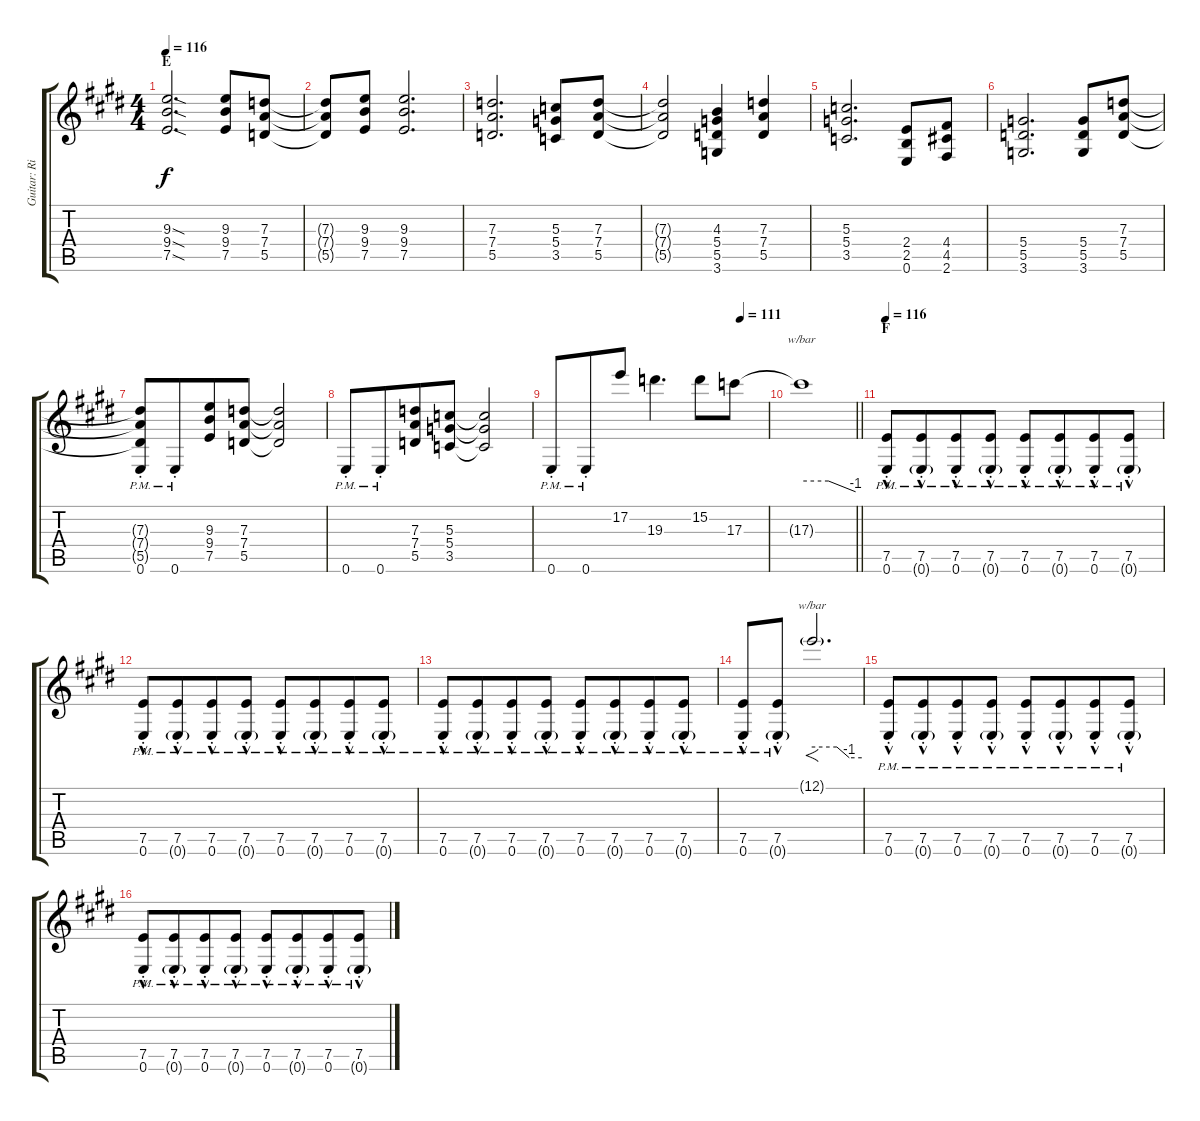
\track ("Guitar: Rik" "Guitar: Ri") {instrument overdrivenguitar}
\staff {score tabs}
\tuning (E4 B3 G3 D3 A2 E2) {hide}
\ts (4 4)
\section ("" "E")
\tempo 116
\clef g2
\ks e
(9.3{sod} 9.4{sod} 7.5{sod}).2{d dy f} (9.3 9.4 7.5).8 (7.3 7.4 5.5).8 |
(7.3{t} 7.4{t} 5.5{t}).8 (9.3 9.4 7.5).8 (9.3 9.4 7.5).2{d} |
(7.3 7.4 5.5).2{d} (5.3 5.4 3.5).8 (7.3 7.4 5.5).8 |
(7.3{t} 7.4{t} 5.5{t}).2 (4.3 5.4 5.5 3.6).4 (7.3 7.4 5.5).4 |
(5.3 5.4 3.5).2{d} (2.4 2.5 0.6).8 (4.4 4.5 2.6).8 |
(5.4 5.5 3.6).2{d} (5.4 5.5 3.6).8 (7.3 7.4 5.5).8 |
(7.3{t} 7.4{t} 5.5{t} 0.6{pm st}).8 0.6{pm st}.8{beam merge} (9.3 9.4 7.5).8 (7.3 7.4 5.5).8 (7.3{t} 7.4{t} 5.5{t}).2 |
0.6{pm st}.8 0.6{pm st}.8{beam merge} (7.3 7.4 5.5).8 (5.3 5.4 3.5).8 (5.3{t} 5.4{t} 3.5{t}).2 |
\tempo (111 0.875)
0.6{pm st}.8 0.6{pm st}.8{beam merge} 17.2.8 19.3.4{d} 15.2.8 17.3.8 |
\barLineRight lightlight
17.3{t}.1{tbe (custom default 0 0 30 0 60 -4)} |
\section ("" "F")
\tempo 116
(7.5{hac pm st} 0.6{pm st}).8 (7.5{hac pm st} 0.6{g pm st}).8{beam merge} (7.5{hac pm st} 0.6{pm st}).8 (7.5{hac pm st} 0.6{g pm st}).8 (7.5{hac pm st} 0.6{pm st}).8 (7.5{hac pm st} 0.6{g pm st}).8{beam merge} (7.5{hac pm st} 0.6{pm st}).8 (7.5{hac pm st} 0.6{g pm st}).8 |
(7.5{hac pm st} 0.6{pm st}).8 (7.5{hac pm st} 0.6{g pm st}).8{beam merge} (7.5{hac pm st} 0.6{pm st}).8 (7.5{hac pm st} 0.6{g pm st}).8 (7.5{hac pm st} 0.6{pm st}).8 (7.5{hac pm st} 0.6{g pm st}).8{beam merge} (7.5{hac pm st} 0.6{pm st}).8 (7.5{hac pm st} 0.6{g pm st}).8 |
(7.5{hac pm st} 0.6{pm st}).8 (7.5{hac pm st} 0.6{g pm st}).8{beam merge} (7.5{hac pm st} 0.6{pm st}).8 (7.5{hac pm st} 0.6{g pm st}).8 (7.5{hac pm st} 0.6{pm st}).8 (7.5{hac pm st} 0.6{g pm st}).8{beam merge} (7.5{hac pm st} 0.6{pm st}).8 (7.5{hac pm st} 0.6{g pm st}).8 |
(7.5{hac pm st} 0.6{pm st}).8 (7.5{hac pm st} 0.6{g pm st}).8{beam merge} 12.1{g}.2{f d tbe (custom default 0 0 30 0 45 -4 60 -4)} |
(7.5{hac pm st} 0.6{pm st}).8 (7.5{hac pm st} 0.6{g pm st}).8{beam merge} (7.5{hac pm st} 0.6{pm st}).8 (7.5{hac pm st} 0.6{g pm st}).8 (7.5{hac pm st} 0.6{pm st}).8 (7.5{hac pm st} 0.6{g pm st}).8{beam merge} (7.5{hac pm st} 0.6{pm st}).8 (7.5{hac pm st} 0.6{g pm st}).8 |
(7.5{hac pm st} 0.6{pm st}).8 (7.5{hac pm st} 0.6{g pm st}).8{beam merge} (7.5{hac pm st} 0.6{pm st}).8 (7.5{hac pm st} 0.6{g pm st}).8 (7.5{hac pm st} 0.6{pm st}).8 (7.5{hac pm st} 0.6{g pm st}).8{beam merge} (7.5{hac pm st} 0.6{pm st}).8 (7.5{hac pm st} 0.6{g pm st}).8
